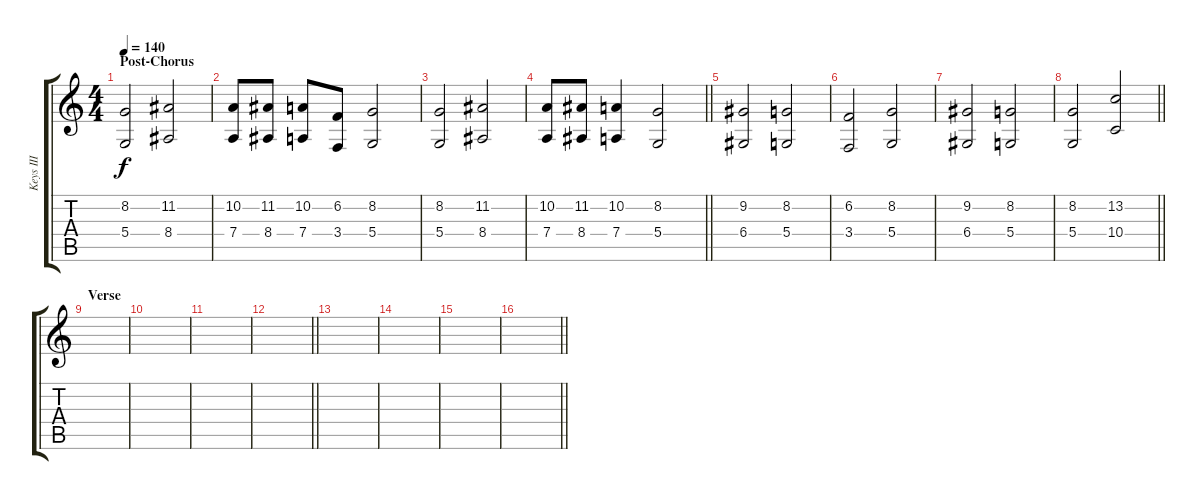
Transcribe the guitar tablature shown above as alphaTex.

\track ("Keys III" "Keys III") {instrument tremolostrings}
\staff {score tabs}
\tuning (E4 B3 G3 D3 A2 E2) {hide}
\ts (4 4)
\section ("" "Post-Chorus")
\tempo 140
\clef g2
\ks c
(8.2 5.4).2{dy f volume 8 instrument synthstrings1} (11.2 8.4).2 |
(10.2 7.4).8 (11.2 8.4).8 (10.2 7.4).8 (6.2 3.4).8 (8.2 5.4).2 |
(8.2 5.4).2 (11.2 8.4).2 |
\barLineRight lightlight
(10.2 7.4).8 (11.2 8.4).8 (10.2 7.4).4 (8.2 5.4).2 |
\section ("" "")
(9.2 6.4).2{volume 8} (8.2 5.4).2 |
(6.2 3.4).2 (8.2 5.4).2 |
(9.2 6.4).2 (8.2 5.4).2 |
\barLineRight lightlight
(8.2 5.4).2 (13.2 10.4).2 |
\section ("" "Verse")
|
|
|
\barLineRight lightlight
|
\section ("" "")
|
|
|
\barLineRight lightlight
